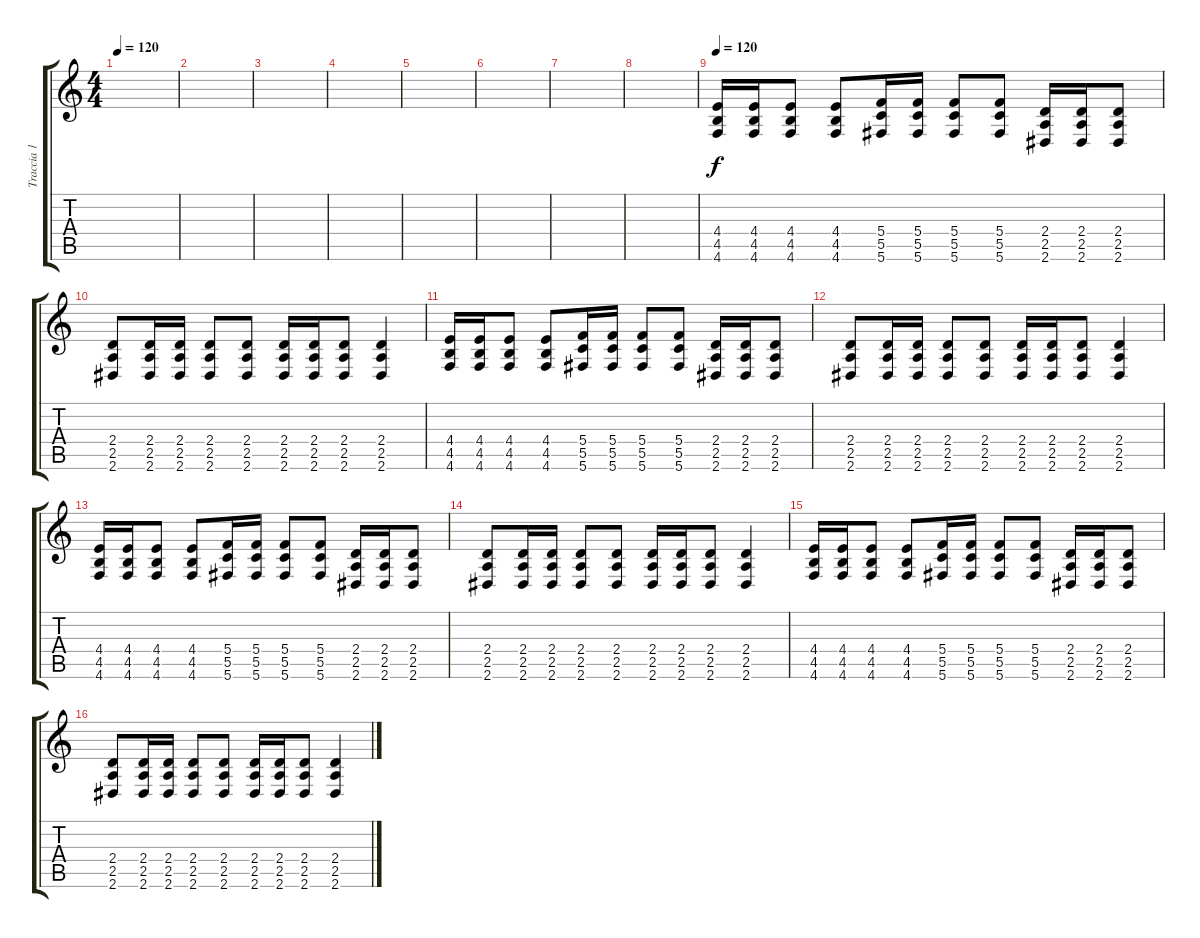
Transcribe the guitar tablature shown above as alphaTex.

\track ("Traccia 1" "Traccia 1") {instrument electricguitarmuted}
\staff {score tabs}
\tuning (D4 A3 F3 C3 G2 Db2) {hide}
\ts (4 4)
\tempo 120
\clef g2
\ks c
|
|
|
|
|
|
|
|
\tempo 120
(4.4 4.5 4.6).16 (4.4 4.5 4.6).16 (4.4 4.5 4.6).8 (4.4 4.5 4.6).8 (5.4 5.5 5.6).16 (5.4 5.5 5.6).16 (5.4 5.5 5.6).8 (5.4 5.5 5.6).8 (2.4 2.5 2.6).16 (2.4 2.5 2.6).16 (2.4 2.5 2.6).8 |
(2.4 2.5 2.6).8 (2.4 2.5 2.6).16 (2.4 2.5 2.6).16 (2.4 2.5 2.6).8 (2.4 2.5 2.6).8 (2.4 2.5 2.6).16 (2.4 2.5 2.6).16 (2.4 2.5 2.6).8 (2.4 2.5 2.6).4 |
(4.4 4.5 4.6).16 (4.4 4.5 4.6).16 (4.4 4.5 4.6).8 (4.4 4.5 4.6).8 (5.4 5.5 5.6).16 (5.4 5.5 5.6).16 (5.4 5.5 5.6).8 (5.4 5.5 5.6).8 (2.4 2.5 2.6).16 (2.4 2.5 2.6).16 (2.4 2.5 2.6).8 |
(2.4 2.5 2.6).8 (2.4 2.5 2.6).16 (2.4 2.5 2.6).16 (2.4 2.5 2.6).8 (2.4 2.5 2.6).8 (2.4 2.5 2.6).16 (2.4 2.5 2.6).16 (2.4 2.5 2.6).8 (2.4 2.5 2.6).4 |
(4.4 4.5 4.6).16 (4.4 4.5 4.6).16 (4.4 4.5 4.6).8 (4.4 4.5 4.6).8 (5.4 5.5 5.6).16 (5.4 5.5 5.6).16 (5.4 5.5 5.6).8 (5.4 5.5 5.6).8 (2.4 2.5 2.6).16 (2.4 2.5 2.6).16 (2.4 2.5 2.6).8 |
(2.4 2.5 2.6).8 (2.4 2.5 2.6).16 (2.4 2.5 2.6).16 (2.4 2.5 2.6).8 (2.4 2.5 2.6).8 (2.4 2.5 2.6).16 (2.4 2.5 2.6).16 (2.4 2.5 2.6).8 (2.4 2.5 2.6).4 |
(4.4 4.5 4.6).16 (4.4 4.5 4.6).16 (4.4 4.5 4.6).8 (4.4 4.5 4.6).8 (5.4 5.5 5.6).16 (5.4 5.5 5.6).16 (5.4 5.5 5.6).8 (5.4 5.5 5.6).8 (2.4 2.5 2.6).16 (2.4 2.5 2.6).16 (2.4 2.5 2.6).8 |
(2.4 2.5 2.6).8 (2.4 2.5 2.6).16 (2.4 2.5 2.6).16 (2.4 2.5 2.6).8 (2.4 2.5 2.6).8 (2.4 2.5 2.6).16 (2.4 2.5 2.6).16 (2.4 2.5 2.6).8 (2.4 2.5 2.6).4
